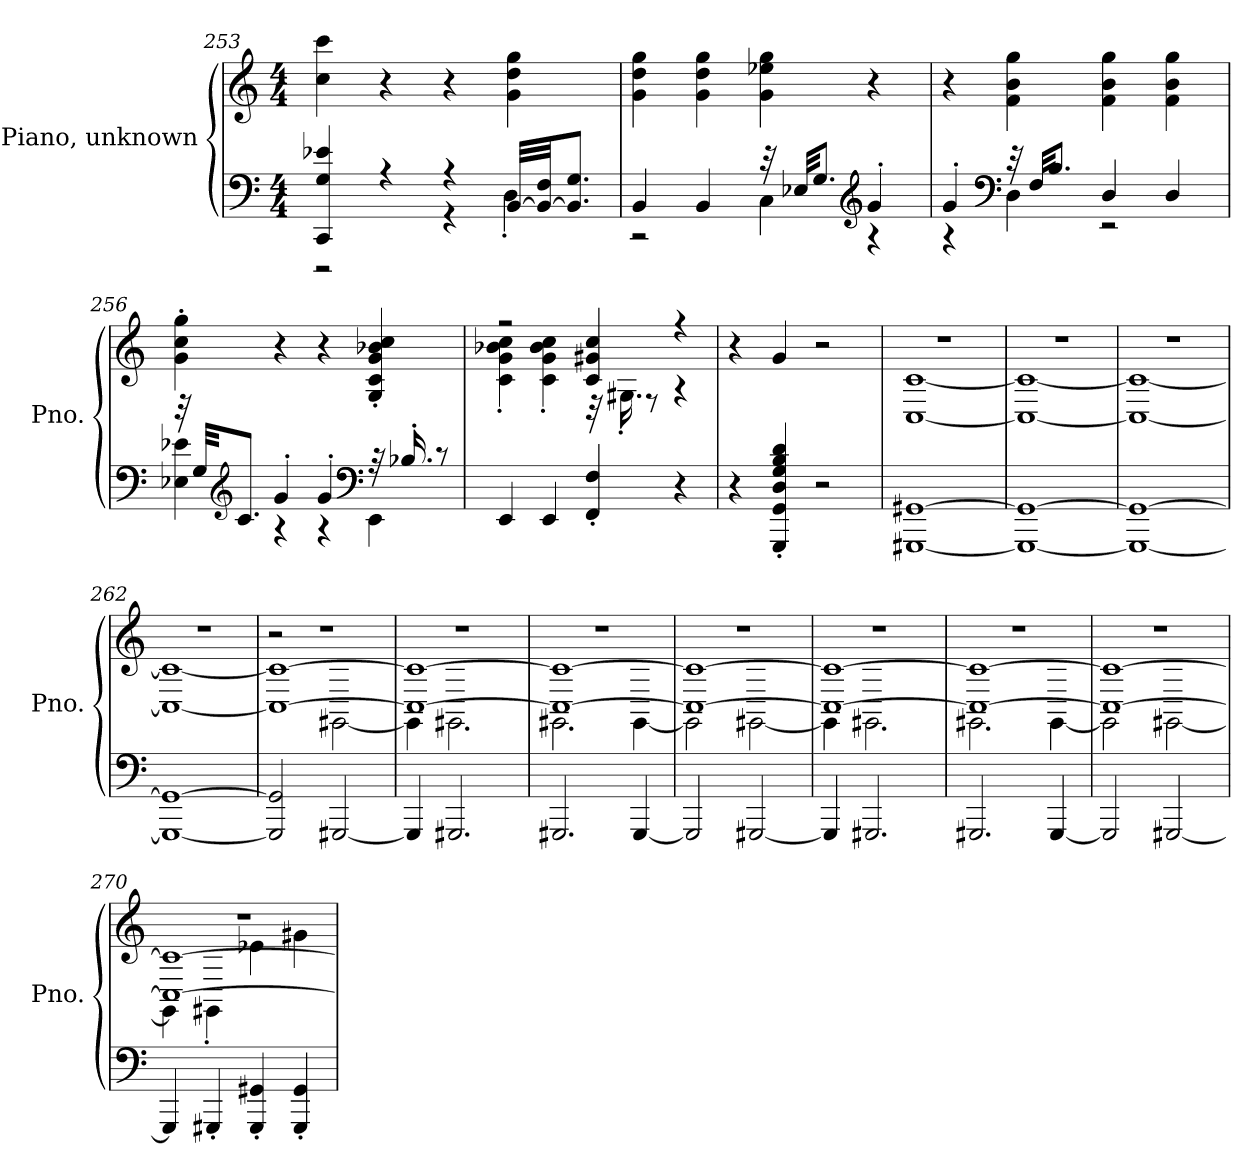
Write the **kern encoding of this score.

**kern	**kern
*part1	*part1
*staff2	*staff1
*I"Piano, unknown	*
*I'Pno.	*
!!LO:LB:g=z
*clefF4	*clefG2
*k[]	*k[]
*M4/4	*M4/4
=253	=253
*^	*
4CC/ 4G/ 4e-X/	2r	4cc\ 4ccc\
4r	.	4r
4r	4r	4r
[32BB/LLL	4D'\	4g\ 4dd\ 4gg\
32BB/_ 32F/JJ	.	.
8.BB/] 8.G/J	.	.
=254	=254	=254
4BB/	2r	4g\ 4dd\ 4gg\
4BB/	.	4g\ 4dd\ 4gg\
32r	4C\	4g\ 4ee-X\ 4gg\
32E-X/KKL	.	.
8.G/J	.	.
*clefG2	*	*
4g'/	4r	4r
=255	=255	=255
4g'/	4r	4r
*clefF4	*	*
32r	4D\	4f\ 4b\ 4gg\
32F/KKL	.	.
8.B/J	.	.
4D/	2r	4f\ 4b\ 4gg\
4D/	.	4f\ 4b\ 4gg\
=256	=256	=256
32r	4E-X\ 4e-X\	4g\' 4cc\' 4gg\'
32G/KKL	.	.
*clefG2	*	*
8.c/J	.	.
4g'/	4r	4r
4g'/	4r	4r
*clefF4	*	*
32r	4EE\	4G/' 4c/' 4g/' 4b-X/' 4cc/'
16.B-X'/	.	.
8r	.	.
*v	*v	*
!!LO:PB:g=z
=257	=257
*	*^
4EE/	2r	4c\' 4g\' 4b-X\' 4cc\'
4EE/	.	4c\' 4g\' 4b-\' 4cc\'
4FF/' 4F/'	4c/ 4g#X/ 4cc/	32r
.	.	16.G#X'\
.	.	8r
4r	4r	4r
*	*v	*v
=258	=258
4r	4r
4GGG/' 4GG/' 4D/' 4G/' 4B/' 4d/'	4g/
2r	2r
=259	=259
*	*^
[1GGG#X [1GG#X	1r	[1C [1c
=260	=260	=260
1GGG#_ 1GG#_	1r	1C_ 1c_
=261	=261	=261
1GGG#_ 1GG#_	1r	1C_ 1c_
=262	=262	=262
1GGG#_ 1GG#_	1r	1C_ 1c_
=263	=263	=263
*	*	*^
2GGG#/] 2GG#/]	1r	2r	1C_ 1c_
[2GGG#X/	.	[2GG#X\	.
=264	=264	=264	=264
4GGG#/]	1r	4GG#\]	1C_ 1c_
2.GGG#X/	.	2.GG#X\	.
=265	=265	=265	=265
2.GGG#X/	1r	2.GG#X\	1C_ 1c_
[4GGG#/	.	[4GG#\	.
!!LO:LB:g=z	!!	!!
=266	=266	=266	=266
2GGG#/]	1r	2GG#\]	1C_ 1c_
[2GGG#X/	.	[2GG#X\	.
=267	=267	=267	=267
4GGG#/]	1r	4GG#\]	1C_ 1c_
2.GGG#X/	.	2.GG#X\	.
=268	=268	=268	=268
2.GGG#X/	1r	2.GG#X\	1C_ 1c_
[4GGG#/	.	[4GG#\	.
=269	=269	=269	=269
2GGG#/]	1r	2GG#\]	1C_ 1c_
[2GGG#X/	.	[2GG#X\	.
=270	=270	=270	=270
4GGG#/]	1r	4GG#\]	1C_ 1c_
4GGG#X'/	.	4GG#X'\	.
4GGG#/' 4GG#X/'	.	4e-X\	.
4GGG#/' 4GG#/'	.	4g#X\	.
*	*v	*v	*v
=	=
*-	*-
